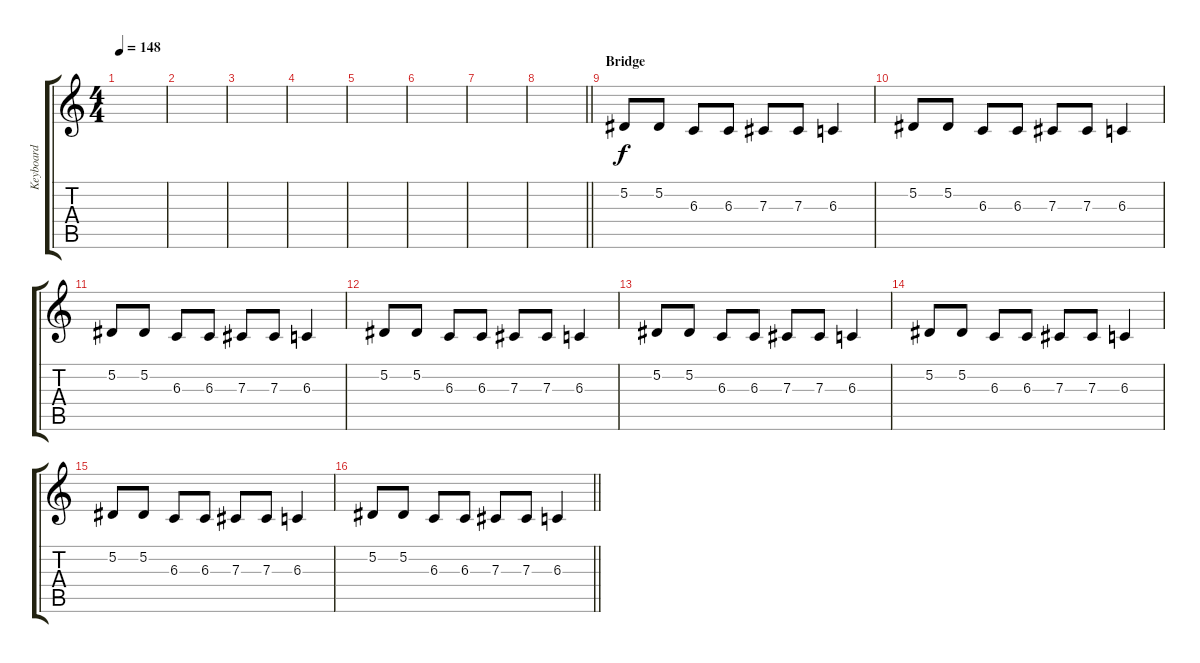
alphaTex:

\track ("Keyboard" "Keyboard") {instrument acousticgrandpiano}
\staff {score tabs}
\tuning (Eb4 Bb3 Gb3 Db3 Ab2 Eb2) {hide}
\ts (4 4)
\tempo 148
\clef g2
\ks c
|
|
|
|
|
|
|
\barLineRight lightlight
|
\section ("" "Bridge")
5.2.8 5.2.8 6.3.8 6.3.8 7.3.8 7.3.8 6.3.4 |
5.2.8 5.2.8 6.3.8 6.3.8 7.3.8 7.3.8 6.3.4 |
5.2.8 5.2.8 6.3.8 6.3.8 7.3.8 7.3.8 6.3.4 |
5.2.8 5.2.8 6.3.8 6.3.8 7.3.8 7.3.8 6.3.4 |
5.2.8 5.2.8 6.3.8 6.3.8 7.3.8 7.3.8 6.3.4 |
5.2.8 5.2.8 6.3.8 6.3.8 7.3.8 7.3.8 6.3.4 |
5.2.8 5.2.8 6.3.8 6.3.8 7.3.8 7.3.8 6.3.4 |
\barLineRight lightlight
5.2.8 5.2.8 6.3.8 6.3.8 7.3.8 7.3.8 6.3.4
